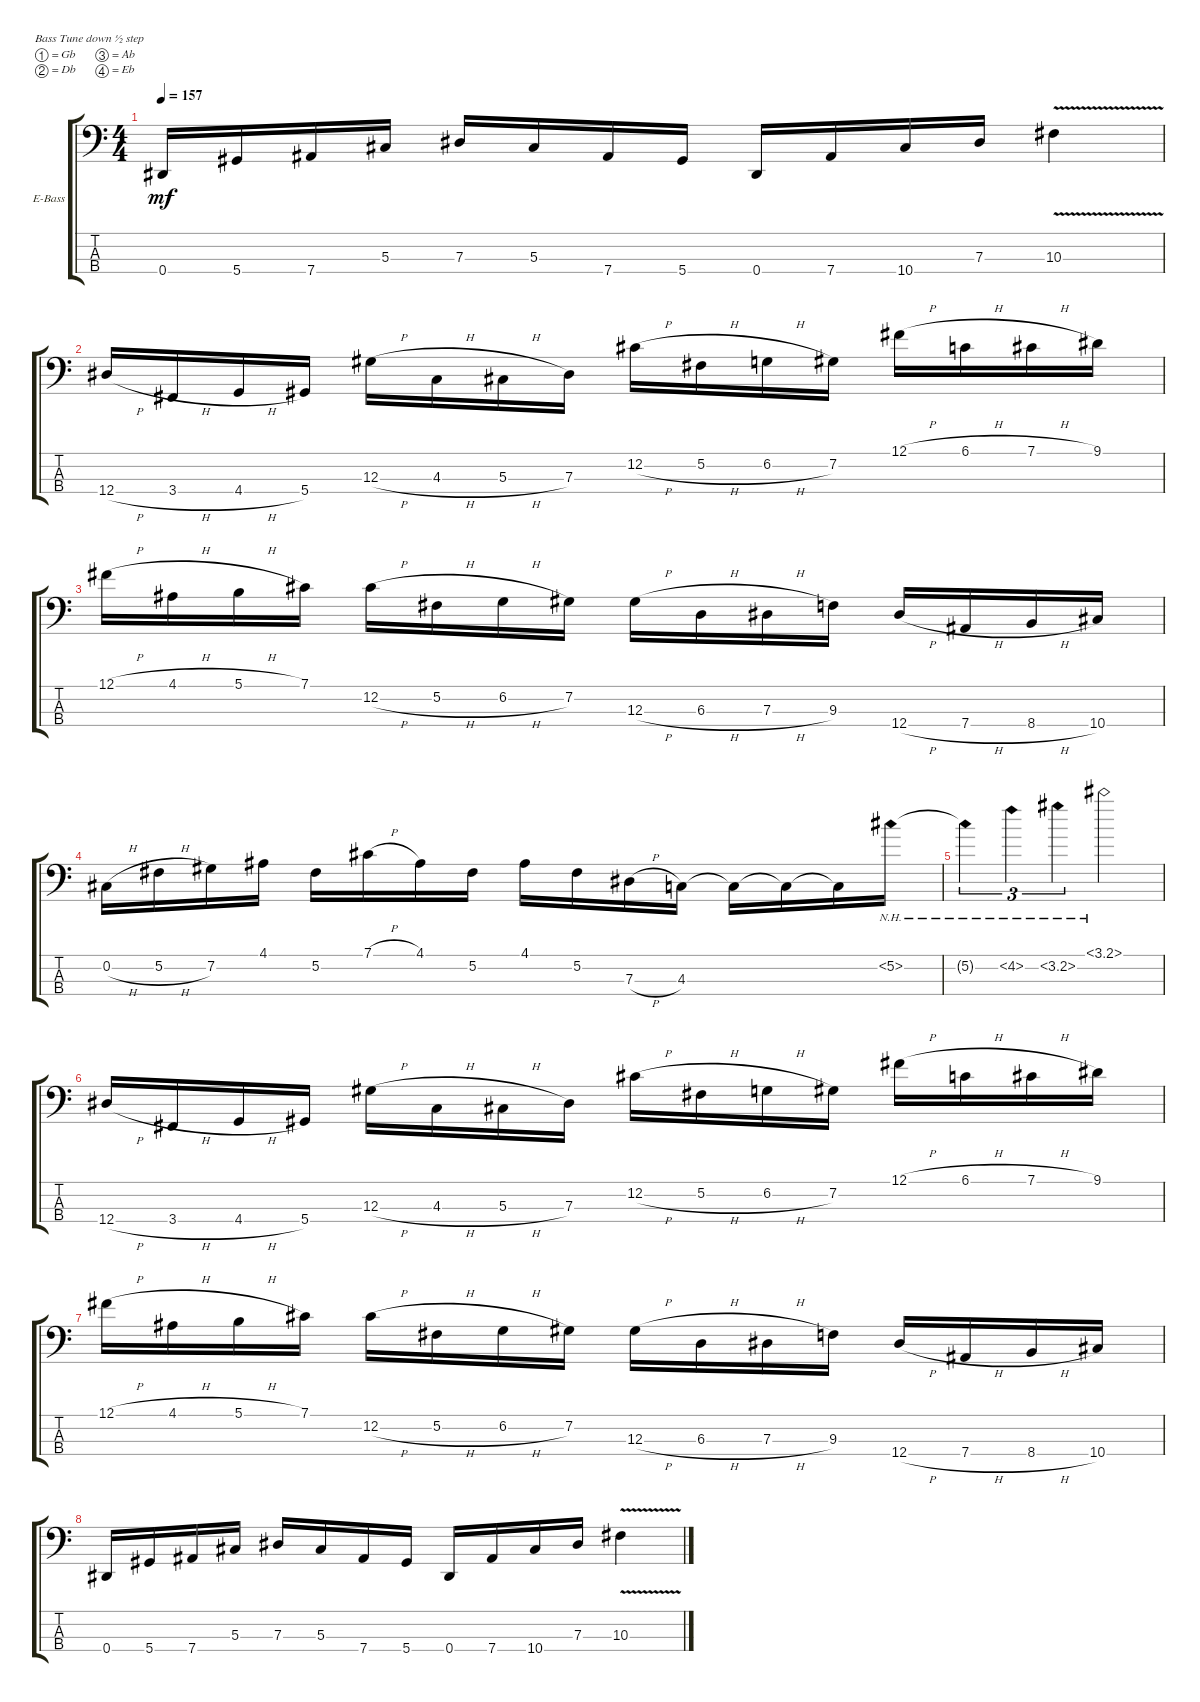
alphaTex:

\bracketExtendMode groupsimilarinstruments
\firstSystemTrackNameOrientation horizontal
\otherSystemsTrackNameOrientation horizontal
\track ("Electric Bass" "E-Bass") {instrument electricbassfinger}
\staff {score tabs}
\tuning (Gb2 Db2 Ab1 Eb1)
\ts (4 4)
\tempo 157
\clef f4
\ks c
0.4.16{dy mf} 5.4.16 7.4.16 5.3.16 7.3.16 5.3.16 7.4.16 5.4.16 0.4.16 7.4.16 10.4.16 7.3.16 10.3{v}.4 |
12.4{h}.16 3.4{h}.16 4.4{h}.16 5.4.16 12.3{h}.16 4.3{h}.16 5.3{h}.16 7.3.16 12.2{h}.16 5.2{h}.16 6.2{h}.16 7.2.16 12.1{h}.16 6.1{h}.16 7.1{h}.16 9.1.16 |
12.1{h}.16 4.1{h}.16 5.1{h}.16 7.1.16 12.2{h}.16 5.2{h}.16 6.2{h}.16 7.2.16 12.3{h}.16 6.3{h}.16 7.3{h}.16 9.3.16 12.4{h}.16 7.4{h}.16 8.4{h}.16 10.4.16 |
0.2{h}.16 5.2{h}.16 7.2.16 4.1.16 5.2.16 7.1{h}.16 4.1.16 5.2.16 4.1.16 5.2.16 7.3{h}.16 4.3.16 4.3{t}.16 4.3{t}.16 4.3{t}.16 5.2{nh}.16 |
5.2{nh t}.4{tu (3 2)} 4.2{nh}.4{tu (3 2)} 3.2{nh}.4{tu (3 2)} 3.1{nh}.2 |
12.4{h}.16 3.4{h}.16 4.4{h}.16 5.4.16 12.3{h}.16 4.3{h}.16 5.3{h}.16 7.3.16 12.2{h}.16 5.2{h}.16 6.2{h}.16 7.2.16 12.1{h}.16 6.1{h}.16 7.1{h}.16 9.1.16 |
12.1{h}.16 4.1{h}.16 5.1{h}.16 7.1.16 12.2{h}.16 5.2{h}.16 6.2{h}.16 7.2.16 12.3{h}.16 6.3{h}.16 7.3{h}.16 9.3.16 12.4{h}.16 7.4{h}.16 8.4{h}.16 10.4.16 |
0.4.16 5.4.16 7.4.16 5.3.16 7.3.16 5.3.16 7.4.16 5.4.16 0.4.16 7.4.16 10.4.16 7.3.16 10.3{v}.4
